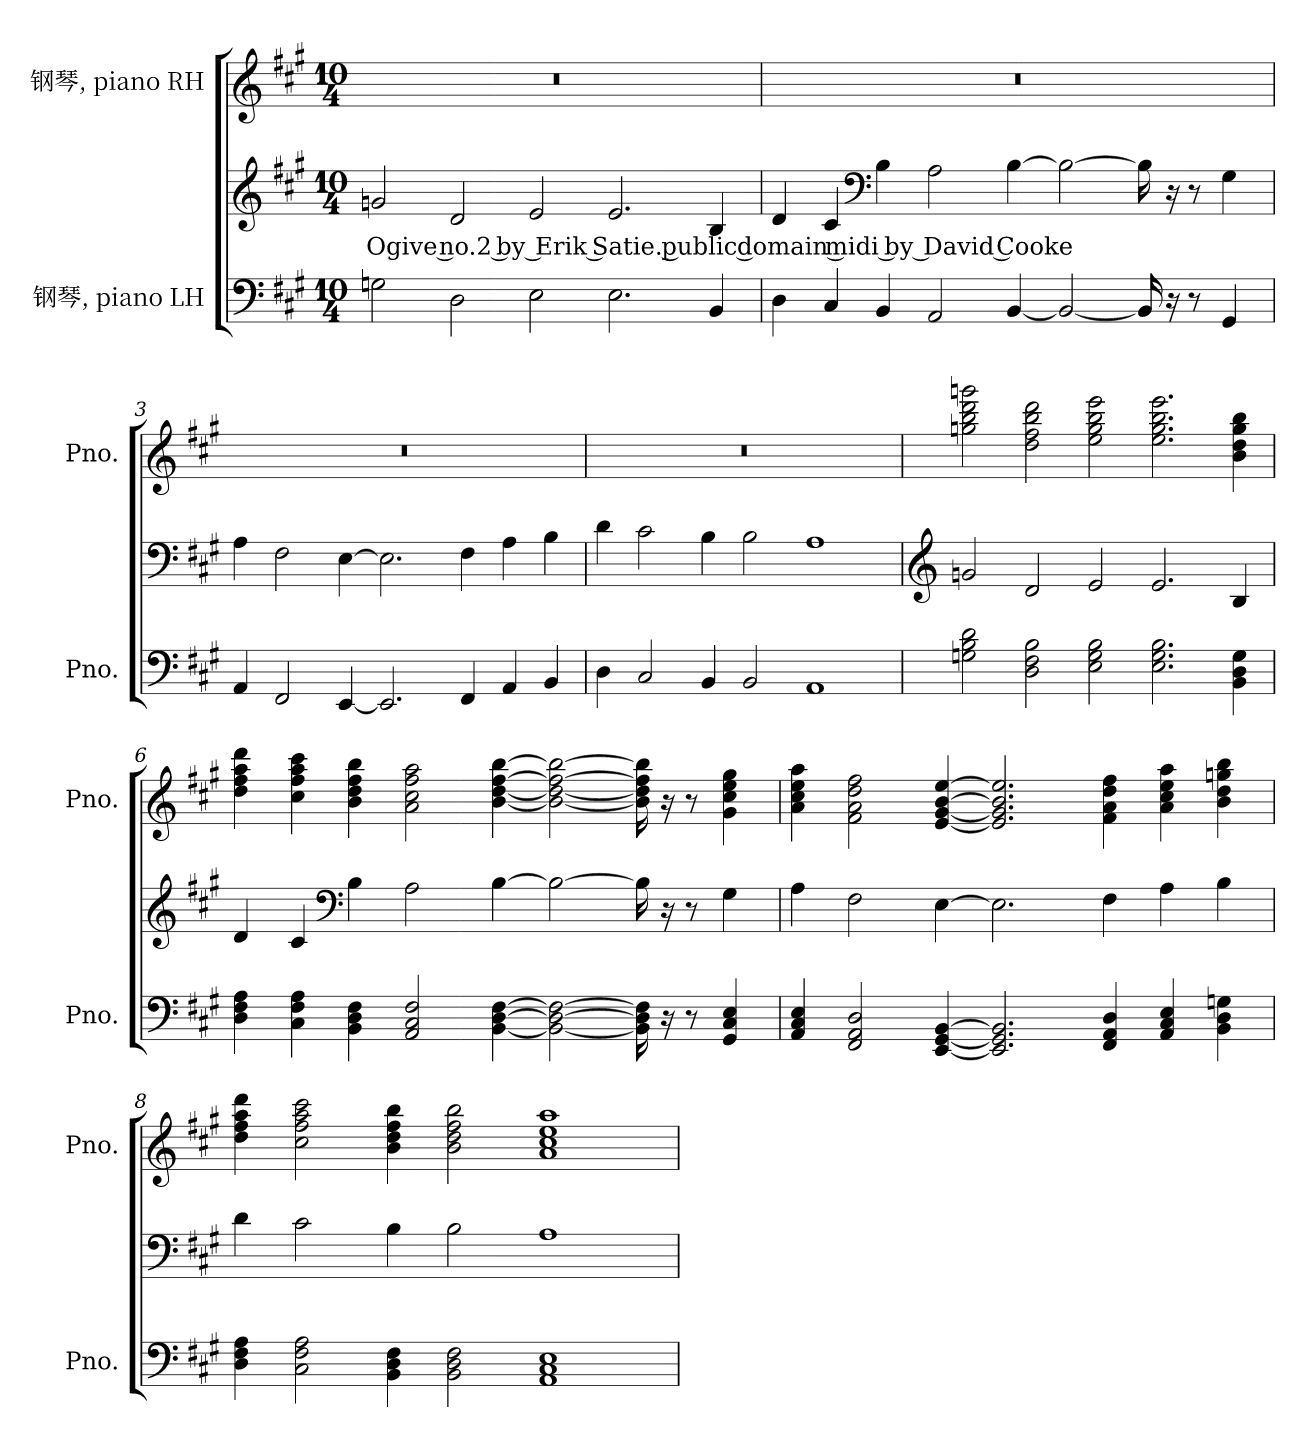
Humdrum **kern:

**kern	**kern	**text	**kern
*part2	*part2	*part2	*part1
*staff3	*staff2	*staff2	*staff1
*I"钢琴, piano LH	*	*	*I"钢琴, piano RH
*I'Pno.	*	*	*I'Pno.
*clefF4	*clefG2	*	*clefG2
*k[f#c#g#]	*k[f#c#g#]	*	*k[f#c#g#]
*M10/4	*M10/4	*	*M10/4
*MM108	*MM108	*	*MM108
=1	=1	=1	=1
2Gn\	2gn/	Ogive no.2 by Erik Satie. public domain midi by David Cooke	2%5r
2D\	2d/	.	.
2E\	2e/	.	.
2.E\	2.e/	.	.
4BB/	4B/	.	.
!!LO:LB:g=z
=2	=2	=2	=2
4D\	4d/	.	2%5r
4C#/	4c#/	.	.
*	*clefF4	*	*
4BB/	4B\	.	.
2AA/	2A\	.	.
[4BB/	[4B\	.	.
2BB/_	2B\_	.	.
16BB/]	16B\]	.	.
16r	16r	.	.
8r	8r	.	.
4GG#/	4G#\	.	.
=3	=3	=3	=3
4AA/	4A\	.	2%5r
2FF#/	2F#\	.	.
[4EE/	[4E\	.	.
2.EE/]	2.E\]	.	.
4FF#/	4F#\	.	.
4AA/	4A\	.	.
4BB/	4B\	.	.
=4	=4	=4	=4
4D\	4d\	.	2%5r
2C#/	2c#\	.	.
4BB/	4B\	.	.
2BB/	2B\	.	.
1AA	1A	.	.
=5	=5	=5	=5
*	*clefG2	*	*
*	*	*	*MM108
2Gn\ 2B\ 2d\	2gn/	.	2ggn\ 2bb\ 2ddd\ 2gggn\
2D\ 2F#\ 2B\	2d/	.	2dd\ 2ff#\ 2bb\ 2ddd\
2E\ 2G\ 2B\	2e/	.	2ee\ 2gg\ 2bb\ 2eee\
2.E\ 2.G\ 2.B\	2.e/	.	2.ee\ 2.gg\ 2.bb\ 2.eee\
4BB\ 4D\ 4G\	4B/	.	4b\ 4dd\ 4gg\ 4bb\
!!LO:LB:g=z
=6	=6	=6	=6
4D\ 4F#\ 4A\	4d/	.	4dd\ 4ff#\ 4aa\ 4ddd\
4C#\ 4F#\ 4A\	4c#/	.	4cc#\ 4ff#\ 4aa\ 4ccc#\
*	*clefF4	*	*
4BB\ 4D\ 4F#\	4B\	.	4b\ 4dd\ 4ff#\ 4bb\
2AA/ 2C#/ 2F#/	2A\	.	2a\ 2cc#\ 2ff#\ 2aa\
[4BB\ [4D\ [4F#\	[4B\	.	[4b\ [4dd\ [4ff#\ [4bb\
2BB\_ 2D\_ 2F#\_	2B\_	.	2b\_ 2dd\_ 2ff#\_ 2bb\_
16BB\] 16D\] 16F#\]	16B\]	.	16b\] 16dd\] 16ff#\] 16bb\]
16r	16r	.	16r
8r	8r	.	8r
*	*	*	*MM108
4GG#/ 4C#/ 4E/	4G#\	.	4g#\ 4cc#\ 4ee\ 4gg#\
=7	=7	=7	=7
4AA/ 4C#/ 4E/	4A\	.	4a\ 4cc#\ 4ee\ 4aa\
2FF#/ 2AA/ 2D/	2F#\	.	2f#\ 2a\ 2dd\ 2ff#\
[4EE/ [4GG#/ [4BB/	[4E\	.	[4e/ [4g#/ [4b/ [4ee/
2.EE/] 2.GG#/] 2.BB/]	2.E\]	.	2.e/] 2.g#/] 2.b/] 2.ee/]
4FF#/ 4AA/ 4D/	4F#\	.	4f#\ 4a\ 4dd\ 4ff#\
4AA/ 4C#/ 4E/	4A\	.	4a\ 4cc#\ 4ee\ 4aa\
4BB\ 4D\ 4Gn\	4B\	.	4b\ 4dd\ 4ggn\ 4bb\
=8	=8	=8	=8
4D\ 4F#\ 4A\	4d\	.	4dd\ 4ff#\ 4aa\ 4ddd\
2C#\ 2F#\ 2A\	2c#\	.	2cc#\ 2ff#\ 2aa\ 2ccc#\
4BB\ 4D\ 4F#\	4B\	.	4b\ 4dd\ 4ff#\ 4bb\
2BB\ 2D\ 2F#\	2B\	.	2b\ 2dd\ 2ff#\ 2bb\
1AA 1C# 1E	1A	.	1a 1cc# 1ee 1aa
=	=	=	=
*-	*-	*-	*-
